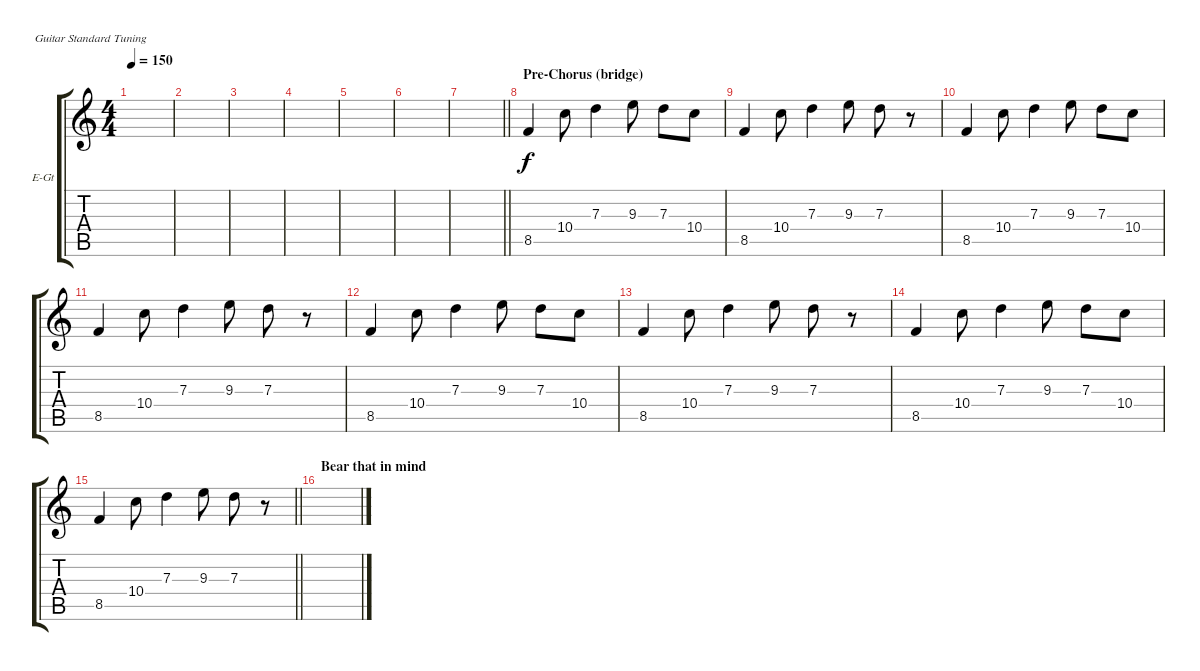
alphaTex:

\bracketExtendMode groupsimilarinstruments
\firstSystemTrackNameOrientation horizontal
\otherSystemsTrackNameOrientation horizontal
\track ("Jamie Cook Distortion" "E-Gt") {instrument distortionguitar}
\staff {score tabs}
\tuning (E4 B3 G3 D3 A2 E2)
\ts (4 4)
\tempo 150
\clef g2
\ks c
|
|
|
|
|
|
\barLineRight lightlight
|
\section ("" "Pre-Chorus (bridge)")
8.5.4 10.4.8 7.3.4 9.3.8 7.3.8 10.4.8 |
8.5.4 10.4.8 7.3.4 9.3.8 7.3.8 r.8 |
8.5.4 10.4.8 7.3.4 9.3.8 7.3.8 10.4.8 |
8.5.4 10.4.8 7.3.4 9.3.8 7.3.8 r.8 |
8.5.4 10.4.8 7.3.4 9.3.8 7.3.8 10.4.8 |
8.5.4 10.4.8 7.3.4 9.3.8 7.3.8 r.8 |
8.5.4 10.4.8 7.3.4 9.3.8 7.3.8 10.4.8 |
\barLineRight lightlight
8.5.4 10.4.8 7.3.4 9.3.8 7.3.8 r.8 |
\section ("" "Bear that in mind")
